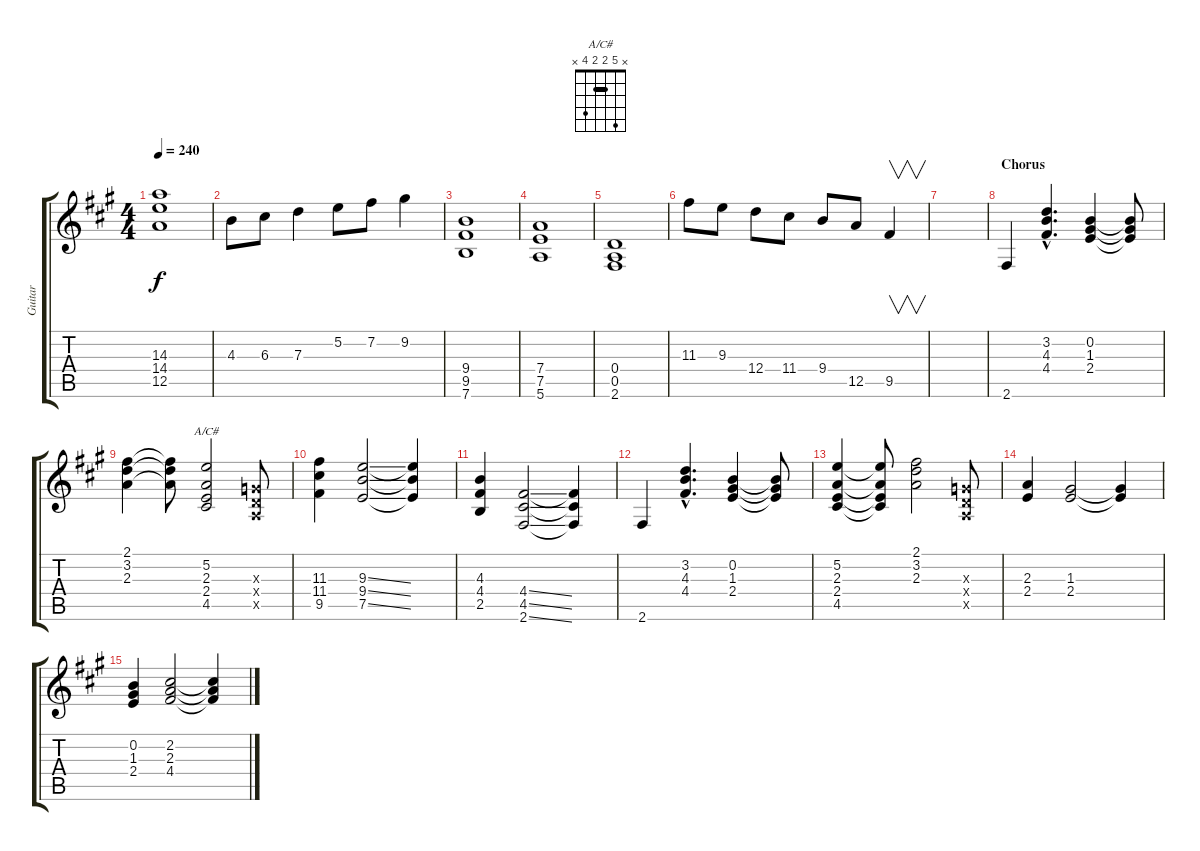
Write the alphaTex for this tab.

\track ("Guitar" "Guitar") {instrument overdrivenguitar}
\staff {score tabs}
\tuning (E4 B3 G3 D3 A2 E2) {hide}
\chord ("A/C#" x 5 2 2 4 x) {barre 2}
\ts (4 4)
\tempo 240
\clef g2
\ks a
(14.3 14.4 12.5).1{dy f} |
4.3.8 6.3.8 7.3.4 5.2.8 7.2.8 9.2.4 |
(9.4 9.5 7.6).1 |
(7.4 7.5 5.6).1 |
(0.4 0.5 2.6).1 |
11.3.8 9.3.8 12.4.8 11.4.8 9.4.8 12.5.8 9.5.4{v} |
|
\section ("" "Chorus")
2.6.4 (3.2{hac} 4.3{hac} 4.4{hac}).4{d} (0.2 1.3 2.4).4 (0.2{t} 1.3{t} 2.4{t}).8 |
(2.1 3.2 2.3).4 (2.1{t} 3.2{t} 2.3{t}).8 (5.2 2.3 2.4 4.5).2{ch "A/C#"} (0.3{x} 0.4{x} 0.5{x}).8 |
(11.3 11.4 9.5).4 (9.3{ss} 9.4{ss} 7.5{ss}).2 (9.3{t} 9.4{t} 7.5{t}).4 |
(4.3 4.4 2.5).4 (4.4{ss} 4.5{ss} 2.6{ss}).2 (4.4{t} 4.5{t} 2.6{t}).4 |
2.6.4 (3.2{hac} 4.3{hac} 4.4{hac}).4{d} (0.2 1.3 2.4).4 (0.2{t} 1.3{t} 2.4{t}).8 |
(5.2 2.3 2.4 4.5).4 (5.2{t} 2.3{t} 2.4{t} 4.5{t}).8 (2.1 3.2 2.3).2 (0.3{x} 0.4{x} 0.5{x}).8 |
(2.3 2.4).4 (1.3 2.4).2 (1.3{t} 2.4{t}).4 |
(0.2 1.3 2.4).4 (2.2 2.3 4.4).2 (2.2{t} 2.3{t} 4.4{t}).4
